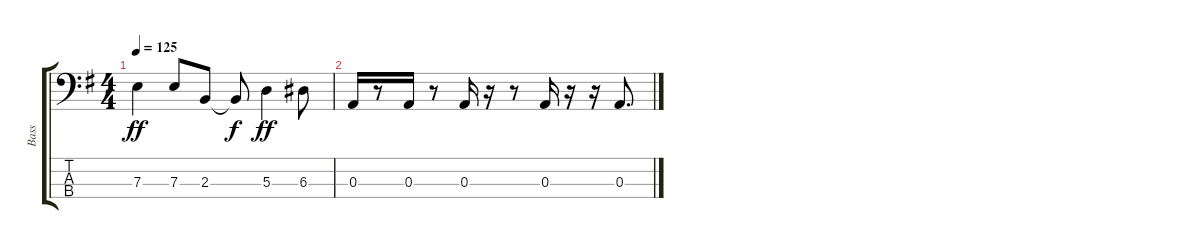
\track ("Bass" "Bass") {instrument electricbasspick}
\staff {score tabs}
\tuning (G2 D2 A1 E1) {hide}
\ts (4 4)
\tempo 125
\clef f4
\ks g
7.3.4{dy ff} 7.3.8 2.3.8 2.3{t}.8{dy f} 5.3.4{dy ff} 6.3.8 |
0.3.16 r.8 0.3.16 r.8 0.3.16 r.16 r.8 0.3.16 r.16 r.16 0.3.8{d}
